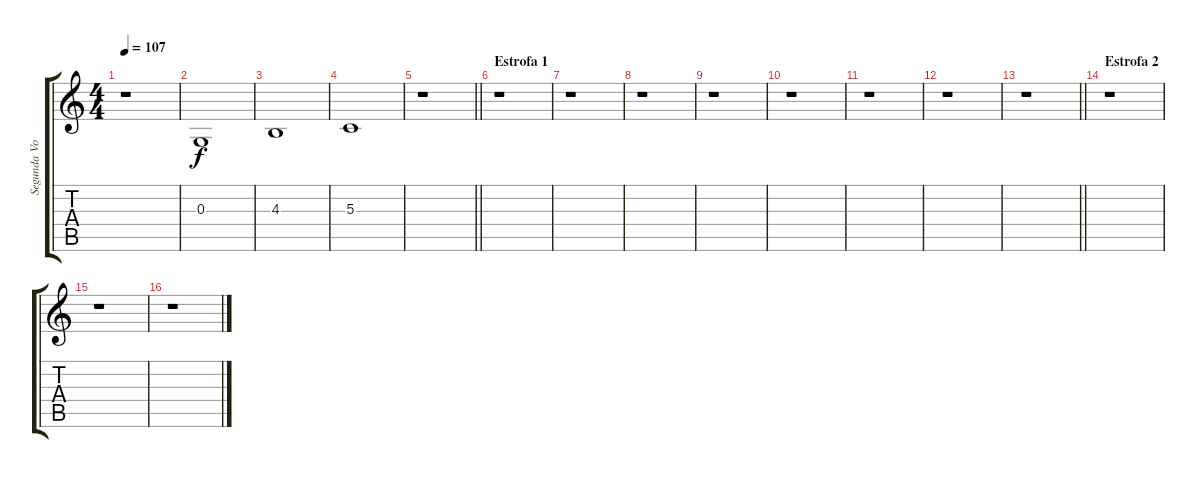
\track ("Segunda Voz" "Segunda Vo") {instrument lead6voice}
\staff {score tabs}
\tuning (E4 B3 G3 D3 A2 E2) {hide}
\ts (4 4)
\tempo 107
\clef g2
\ks c
r.1{dy f} |
0.3.1 |
4.3.1 |
5.3.1 |
\barLineRight lightlight
r.1 |
\section ("" "Estrofa 1")
r.1 |
r.1 |
r.1 |
r.1 |
r.1 |
r.1 |
r.1 |
\barLineRight lightlight
r.1 |
\section ("" "Estrofa 2")
r.1 |
r.1 |
r.1
